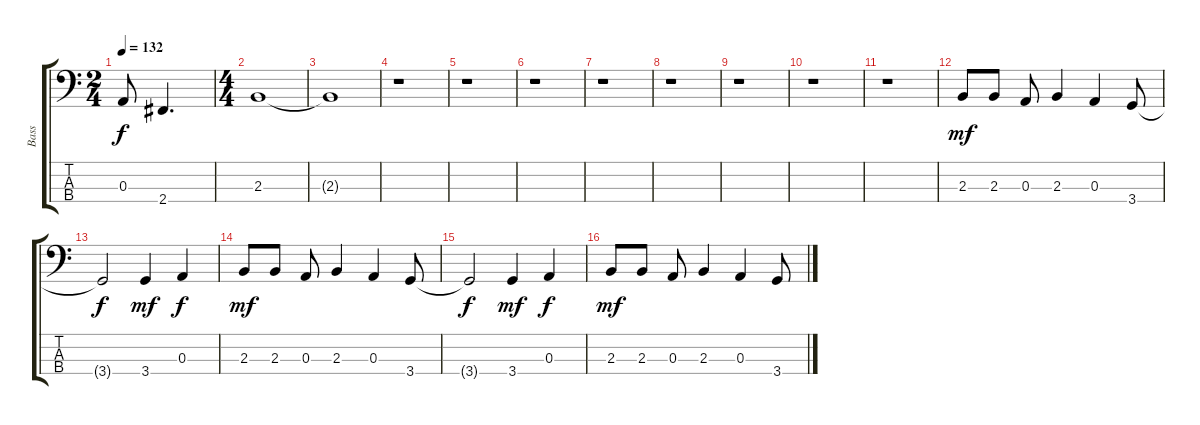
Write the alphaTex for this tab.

\track ("Bass" "Bass") {instrument acousticbass}
\staff {score tabs}
\tuning (G2 D2 A1 E1) {hide}
\ts (2 4)
\tempo 132
\clef f4
\ks c
0.3{t}.8{dy f} 2.4.4{d} |
\ts (4 4)
2.3.1 |
2.3{t}.1 |
r.1 |
r.1 |
r.1 |
r.1 |
r.1 |
r.1 |
r.1 |
r.1 |
2.3.8{dy mf} 2.3.8 0.3.8 2.3.4 0.3.4 3.4.8 |
3.4{t}.2{dy f} 3.4.4{dy mf} 0.3.4{dy f} |
2.3.8{dy mf} 2.3.8 0.3.8 2.3.4 0.3.4 3.4.8 |
3.4{t}.2{dy f} 3.4.4{dy mf} 0.3.4{dy f} |
2.3.8{dy mf} 2.3.8 0.3.8 2.3.4 0.3.4 3.4.8
